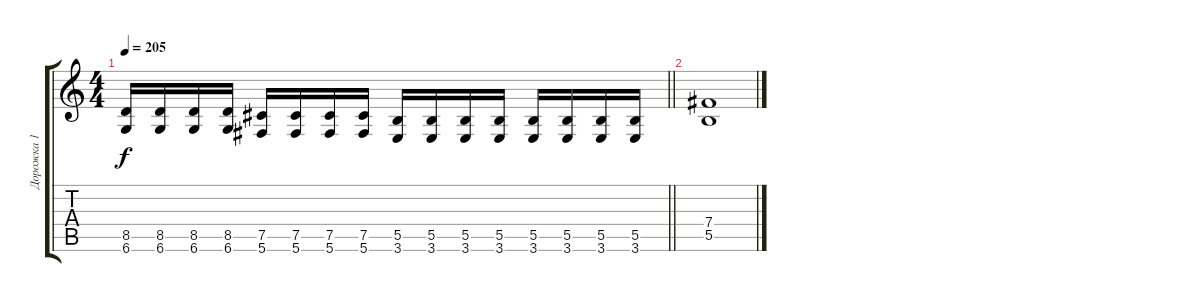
\track ("Дорожка 1" "Дорожка 1") {instrument distortionguitar}
\staff {score tabs}
\tuning (Db4 Ab3 E3 B2 Gb2 Db2) {hide}
\ts (4 4)
\tempo 205
\clef g2
\barLineRight lightlight
\ks c
(8.5 6.6).16{dy f} (8.5 6.6).16 (8.5 6.6).16 (8.5 6.6).16 (7.5 5.6).16 (7.5 5.6).16 (7.5 5.6).16 (7.5 5.6).16 (5.5 3.6).16 (5.5 3.6).16 (5.5 3.6).16 (5.5 3.6).16 (5.5 3.6).16 (5.5 3.6).16 (5.5 3.6).16 (5.5 3.6).16 |
(7.4 5.5).1
